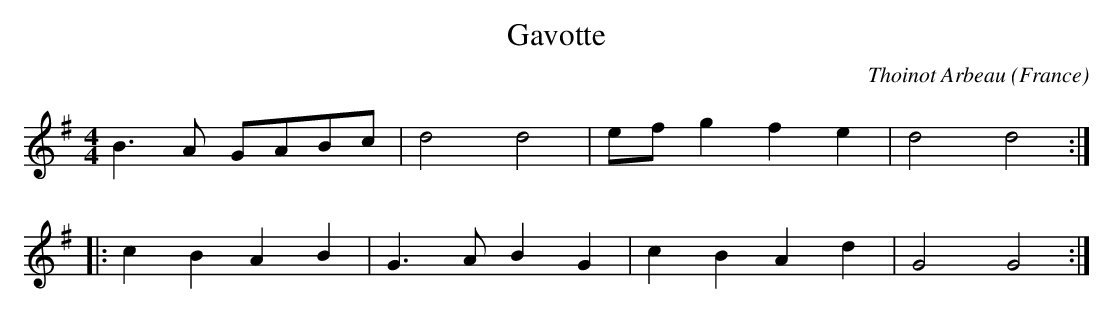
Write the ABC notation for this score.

X:1
T:Gavotte
C:Thoinot Arbeau
L:1/8
M:4/4
O:France
K:G
B3A GABc|d4d4|ef g2f2e2|d4d4:|
|:c2B2A2B2|G3A B2G2|c2B2A2d2|G4G4:|
